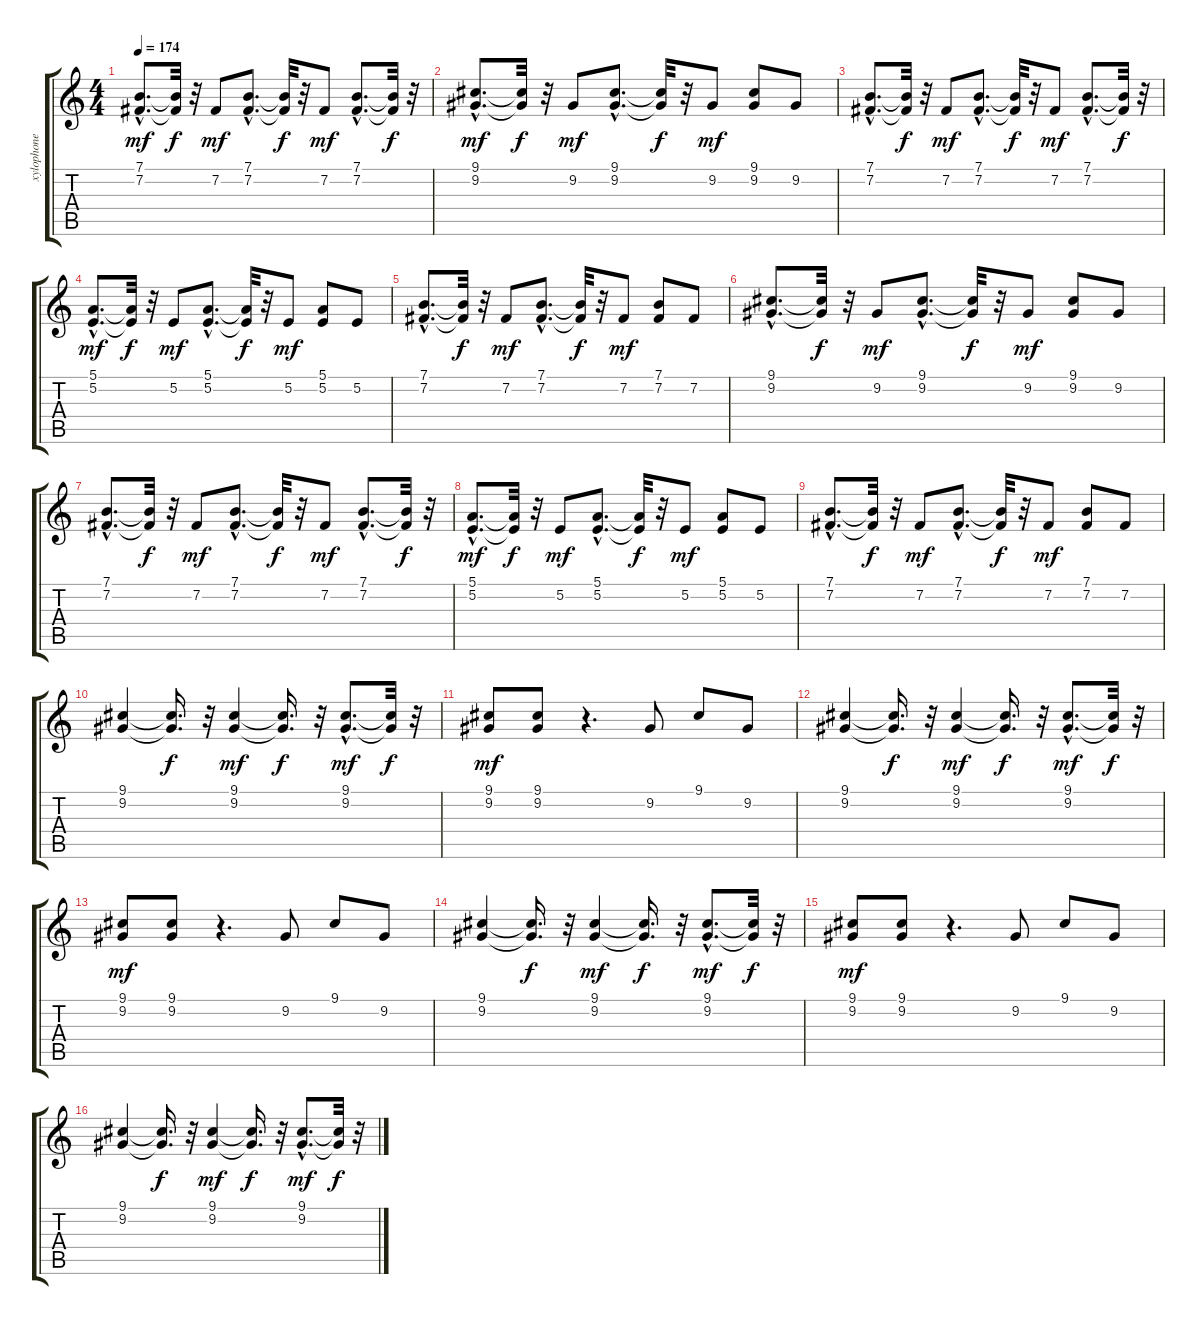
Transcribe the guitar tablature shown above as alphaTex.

\track ("xylophone" "xylophone") {instrument xylophone}
\staff {score tabs}
\tuning (E4 B3 G3 D3 A2 E2) {hide}
\ts (4 4)
\tempo 174
\clef g2
\ks c
(7.1{hac} 7.2{hac}).8{d dy mf} (7.1{t} 7.2{t}).32{dy f} r.32 7.2.8{dy mf} (7.1{hac} 7.2{hac}).8{d} (7.1{t} 7.2{t}).32{dy f} r.32 7.2.8{dy mf} (7.1{hac} 7.2{hac}).8{d} (7.1{t} 7.2{t}).32{dy f} r.32 |
(9.1{hac} 9.2{hac}).8{d dy mf} (9.1{t} 9.2{t}).32{dy f} r.32 9.2.8{dy mf} (9.1{hac} 9.2{hac}).8{d} (9.1{t} 9.2{t}).32{dy f} r.32 9.2.8{dy mf} (9.1 9.2).8 9.2.8 |
(7.1{hac} 7.2{hac}).8{d} (7.1{t} 7.2{t}).32{dy f} r.32 7.2.8{dy mf} (7.1{hac} 7.2{hac}).8{d} (7.1{t} 7.2{t}).32{dy f} r.32 7.2.8{dy mf} (7.1{hac} 7.2{hac}).8{d} (7.1{t} 7.2{t}).32{dy f} r.32 |
(5.1{hac} 5.2{hac}).8{d dy mf} (5.1{t} 5.2{t}).32{dy f} r.32 5.2.8{dy mf} (5.1{hac} 5.2{hac}).8{d} (5.1{t} 5.2{t}).32{dy f} r.32 5.2.8{dy mf} (5.1 5.2).8 5.2.8 |
(7.1{hac} 7.2{hac}).8{d} (7.1{t} 7.2{t}).32{dy f} r.32 7.2.8{dy mf} (7.1{hac} 7.2{hac}).8{d} (7.1{t} 7.2{t}).32{dy f} r.32 7.2.8{dy mf} (7.1 7.2).8 7.2.8 |
(9.1{hac} 9.2{hac}).8{d} (9.1{t} 9.2{t}).32{dy f} r.32 9.2.8{dy mf} (9.1{hac} 9.2{hac}).8{d} (9.1{t} 9.2{t}).32{dy f} r.32 9.2.8{dy mf} (9.1 9.2).8 9.2.8 |
(7.1{hac} 7.2{hac}).8{d} (7.1{t} 7.2{t}).32{dy f} r.32 7.2.8{dy mf} (7.1{hac} 7.2{hac}).8{d} (7.1{t} 7.2{t}).32{dy f} r.32 7.2.8{dy mf} (7.1{hac} 7.2{hac}).8{d} (7.1{t} 7.2{t}).32{dy f} r.32 |
(5.1{hac} 5.2{hac}).8{d dy mf} (5.1{t} 5.2{t}).32{dy f} r.32 5.2.8{dy mf} (5.1{hac} 5.2{hac}).8{d} (5.1{t} 5.2{t}).32{dy f} r.32 5.2.8{dy mf} (5.1 5.2).8 5.2.8 |
(7.1{hac} 7.2{hac}).8{d} (7.1{t} 7.2{t}).32{dy f} r.32 7.2.8{dy mf} (7.1{hac} 7.2{hac}).8{d} (7.1{t} 7.2{t}).32{dy f} r.32 7.2.8{dy mf} (7.1 7.2).8 7.2.8 |
(9.1 9.2).4 (9.1{t} 9.2{t}).16{d dy f} r.32 (9.1 9.2).4{dy mf} (9.1{t} 9.2{t}).16{d dy f} r.32 (9.1{hac} 9.2{hac}).8{d dy mf} (9.1{t} 9.2{t}).32{dy f} r.32 |
(9.1 9.2).8{dy mf} (9.1 9.2).8 r.4{d} 9.2.8 9.1.8 9.2.8 |
(9.1 9.2).4 (9.1{t} 9.2{t}).16{d dy f} r.32 (9.1 9.2).4{dy mf} (9.1{t} 9.2{t}).16{d dy f} r.32 (9.1{hac} 9.2{hac}).8{d dy mf} (9.1{t} 9.2{t}).32{dy f} r.32 |
(9.1 9.2).8{dy mf} (9.1 9.2).8 r.4{d} 9.2.8 9.1.8 9.2.8 |
(9.1 9.2).4 (9.1{t} 9.2{t}).16{d dy f} r.32 (9.1 9.2).4{dy mf} (9.1{t} 9.2{t}).16{d dy f} r.32 (9.1{hac} 9.2{hac}).8{d dy mf} (9.1{t} 9.2{t}).32{dy f} r.32 |
(9.1 9.2).8{dy mf} (9.1 9.2).8 r.4{d} 9.2.8 9.1.8 9.2.8 |
(9.1 9.2).4 (9.1{t} 9.2{t}).16{d dy f} r.32 (9.1 9.2).4{dy mf} (9.1{t} 9.2{t}).16{d dy f} r.32 (9.1{hac} 9.2{hac}).8{d dy mf} (9.1{t} 9.2{t}).32{dy f} r.32
